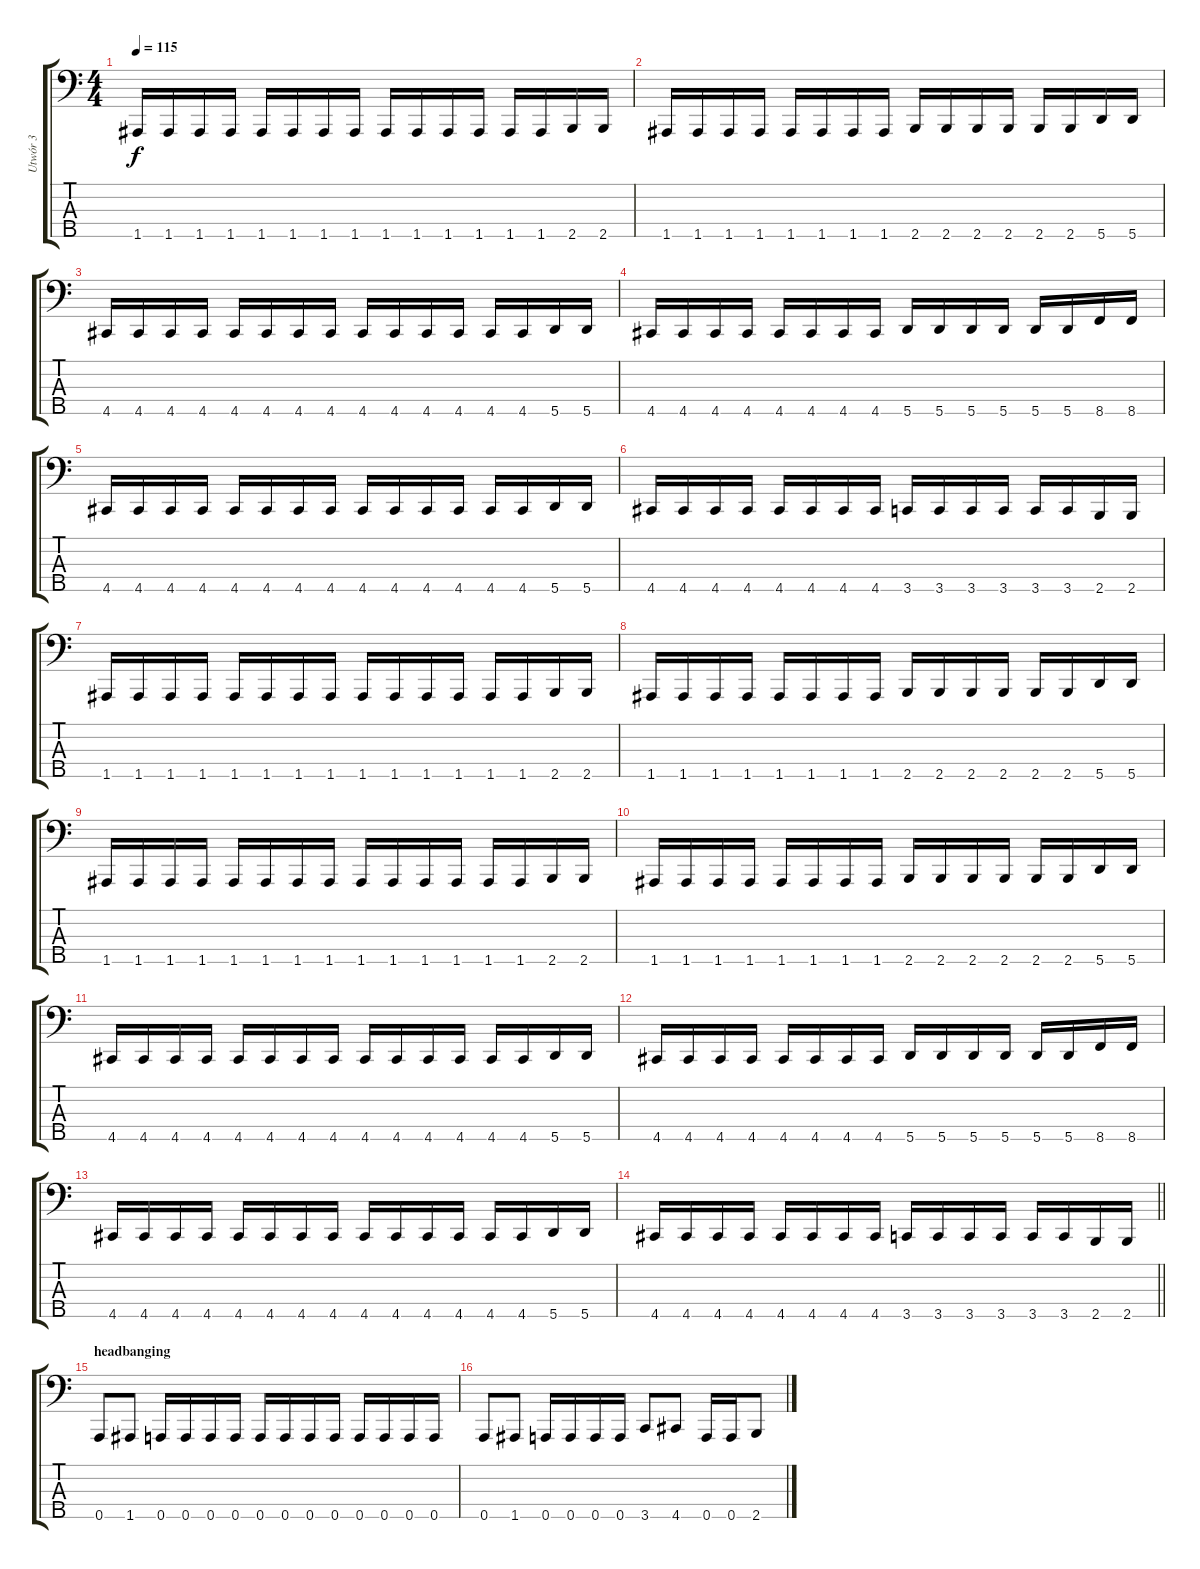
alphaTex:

\track ("Utwór 3" "Utwór 3") {instrument electricbassfinger}
\staff {score tabs}
\tuning (F2 C2 G1 D1 A0) {hide}
\ts (4 4)
\tempo 115
\clef f4
\ks c
1.5.16{dy f} 1.5.16 1.5.16 1.5.16 1.5.16 1.5.16 1.5.16 1.5.16 1.5.16 1.5.16 1.5.16 1.5.16 1.5.16 1.5.16 2.5.16 2.5.16 |
1.5.16 1.5.16 1.5.16 1.5.16 1.5.16 1.5.16 1.5.16 1.5.16 2.5.16 2.5.16 2.5.16 2.5.16 2.5.16 2.5.16 5.5.16 5.5.16 |
4.5.16 4.5.16 4.5.16 4.5.16 4.5.16 4.5.16 4.5.16 4.5.16 4.5.16 4.5.16 4.5.16 4.5.16 4.5.16 4.5.16 5.5.16 5.5.16 |
4.5.16 4.5.16 4.5.16 4.5.16 4.5.16 4.5.16 4.5.16 4.5.16 5.5.16 5.5.16 5.5.16 5.5.16 5.5.16 5.5.16 8.5.16 8.5.16 |
4.5.16 4.5.16 4.5.16 4.5.16 4.5.16 4.5.16 4.5.16 4.5.16 4.5.16 4.5.16 4.5.16 4.5.16 4.5.16 4.5.16 5.5.16 5.5.16 |
4.5.16 4.5.16 4.5.16 4.5.16 4.5.16 4.5.16 4.5.16 4.5.16 3.5.16 3.5.16 3.5.16 3.5.16 3.5.16 3.5.16 2.5.16 2.5.16 |
1.5.16 1.5.16 1.5.16 1.5.16 1.5.16 1.5.16 1.5.16 1.5.16 1.5.16 1.5.16 1.5.16 1.5.16 1.5.16 1.5.16 2.5.16 2.5.16 |
1.5.16 1.5.16 1.5.16 1.5.16 1.5.16 1.5.16 1.5.16 1.5.16 2.5.16 2.5.16 2.5.16 2.5.16 2.5.16 2.5.16 5.5.16 5.5.16 |
1.5.16 1.5.16 1.5.16 1.5.16 1.5.16 1.5.16 1.5.16 1.5.16 1.5.16 1.5.16 1.5.16 1.5.16 1.5.16 1.5.16 2.5.16 2.5.16 |
1.5.16 1.5.16 1.5.16 1.5.16 1.5.16 1.5.16 1.5.16 1.5.16 2.5.16 2.5.16 2.5.16 2.5.16 2.5.16 2.5.16 5.5.16 5.5.16 |
4.5.16 4.5.16 4.5.16 4.5.16 4.5.16 4.5.16 4.5.16 4.5.16 4.5.16 4.5.16 4.5.16 4.5.16 4.5.16 4.5.16 5.5.16 5.5.16 |
4.5.16 4.5.16 4.5.16 4.5.16 4.5.16 4.5.16 4.5.16 4.5.16 5.5.16 5.5.16 5.5.16 5.5.16 5.5.16 5.5.16 8.5.16 8.5.16 |
4.5.16 4.5.16 4.5.16 4.5.16 4.5.16 4.5.16 4.5.16 4.5.16 4.5.16 4.5.16 4.5.16 4.5.16 4.5.16 4.5.16 5.5.16 5.5.16 |
\barLineRight lightlight
4.5.16 4.5.16 4.5.16 4.5.16 4.5.16 4.5.16 4.5.16 4.5.16 3.5.16 3.5.16 3.5.16 3.5.16 3.5.16 3.5.16 2.5.16 2.5.16 |
\section ("" "headbanging")
0.5.8 1.5.8 0.5.16 0.5.16 0.5.16 0.5.16 0.5.16 0.5.16 0.5.16 0.5.16 0.5.16 0.5.16 0.5.16 0.5.16 |
0.5.8 1.5.8 0.5.16 0.5.16 0.5.16 0.5.16 3.5.8 4.5.8 0.5.16 0.5.16 2.5.8
